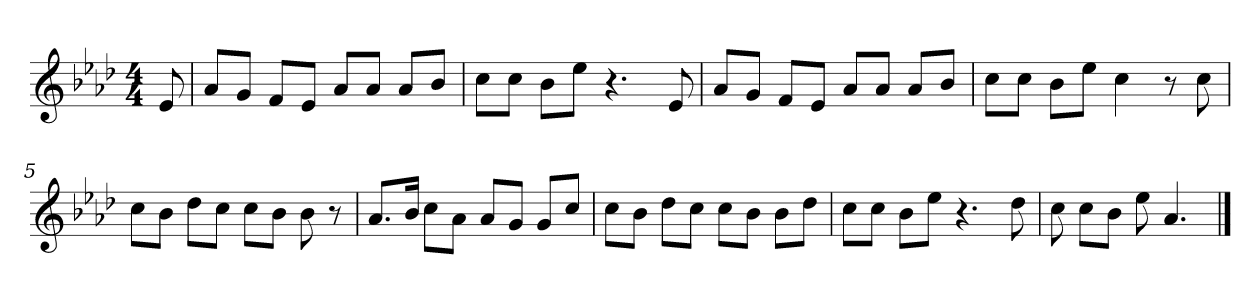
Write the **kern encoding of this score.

**kern
*part1
*staff1
*k[b-e-a-d-]
*M4/4
*MM120
=
8e-
=1
8a-L
8gJ
8fL
8e-J
8a-L
8a-J
8a-L
8b-J
=2
8ccL
8ccJ
8b-L
8ee-J
4.r
8e-
=3
8a-L
8gJ
8fL
8e-J
8a-L
8a-J
8a-L
8b-J
=4
8ccL
8ccJ
8b-L
8ee-J
4cc
8r
8cc
=5
8ccL
8b-J
8dd-L
8ccJ
8ccL
8b-J
8b-
8r
=6
8.a-L
16b-Jk
8ccL
8a-J
8a-L
8gJ
8gL
8ccJ
=7
8ccL
8b-J
8dd-L
8ccJ
8ccL
8b-J
8b-L
8dd-J
=8
8ccL
8ccJ
8b-L
8ee-J
4.r
8dd-
=9
8cc
8ccL
8b-J
8ee-
4.a-
==
*-
